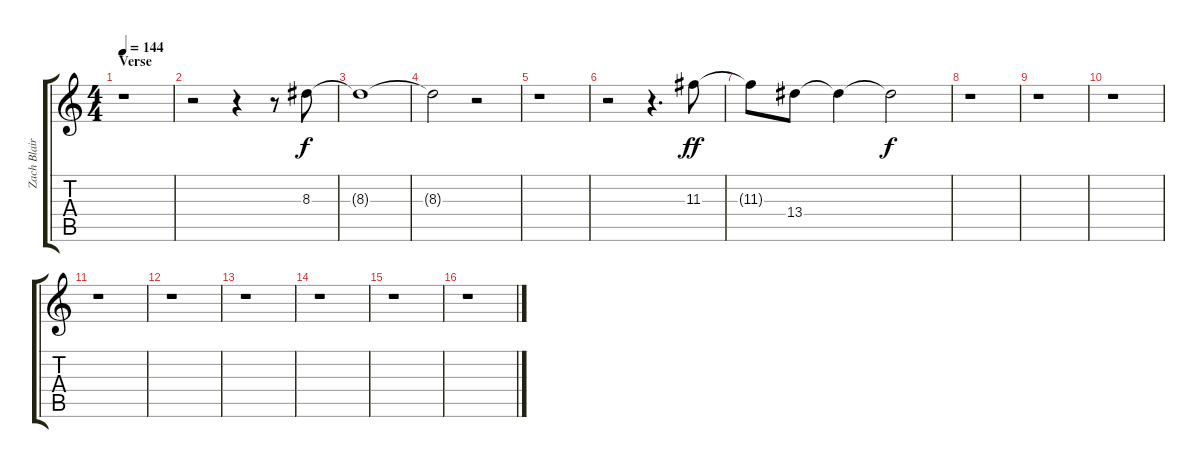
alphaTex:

\track ("Zach Blair - Vocals" "Zach Blair") {instrument distortionguitar}
\staff {score tabs}
\tuning (E4 B3 G3 D3 A2 E2) {hide}
\ts (4 4)
\section ("" "Verse")
\tempo 144
\clef g2
\ks c
r.1{dy f} |
r.2 r.4 r.8 8.3.8 |
8.3{t}.1 |
8.3{t}.2 r.2 |
r.1 |
r.2 r.4{d} 11.3.8{dy ff} |
11.3{t}.8 13.4.8 13.4{t}.4 13.4{t}.2{dy f} |
r.1 |
r.1 |
r.1 |
r.1 |
r.1 |
r.1 |
r.1 |
r.1 |
r.1
